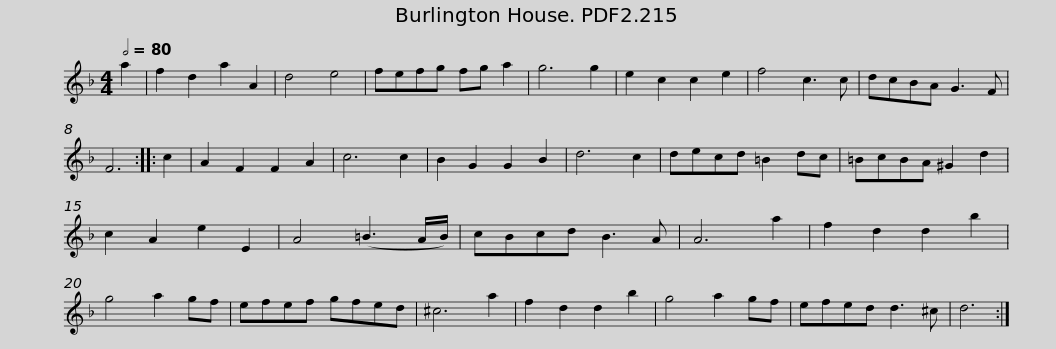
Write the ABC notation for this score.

X:1
L:1/8
Q:1/2=80
M:4/4
I:linebreak $
K:F
V:1 treble
V:1
 a2 | f2 d2 a2 A2 | d4 e4 | fefg fg a2 | g6 g2 | %5
 e2 c2 c2 e2 | f4 c3 c | dcBA G3 F | F6 :: c2 | %10
 A2 F2 F2 A2 |$ c6 c2 | B2 G2 G2 B2 | d6 c2 | decd =B2 dc | %15
 =BcBA ^G2 d2 | c2 A2 e2 E2 | A4 (=B3 A/B/) | cBcd B3 A | A6 a2 |$ %20
 f2 d2 d2 b2 | g4 a2 gf | efef gfed | ^c6 a2 | f2 d2 d2 b2 | %25
 g4 a2 gf | efed d3 ^c | d6 :| %28
